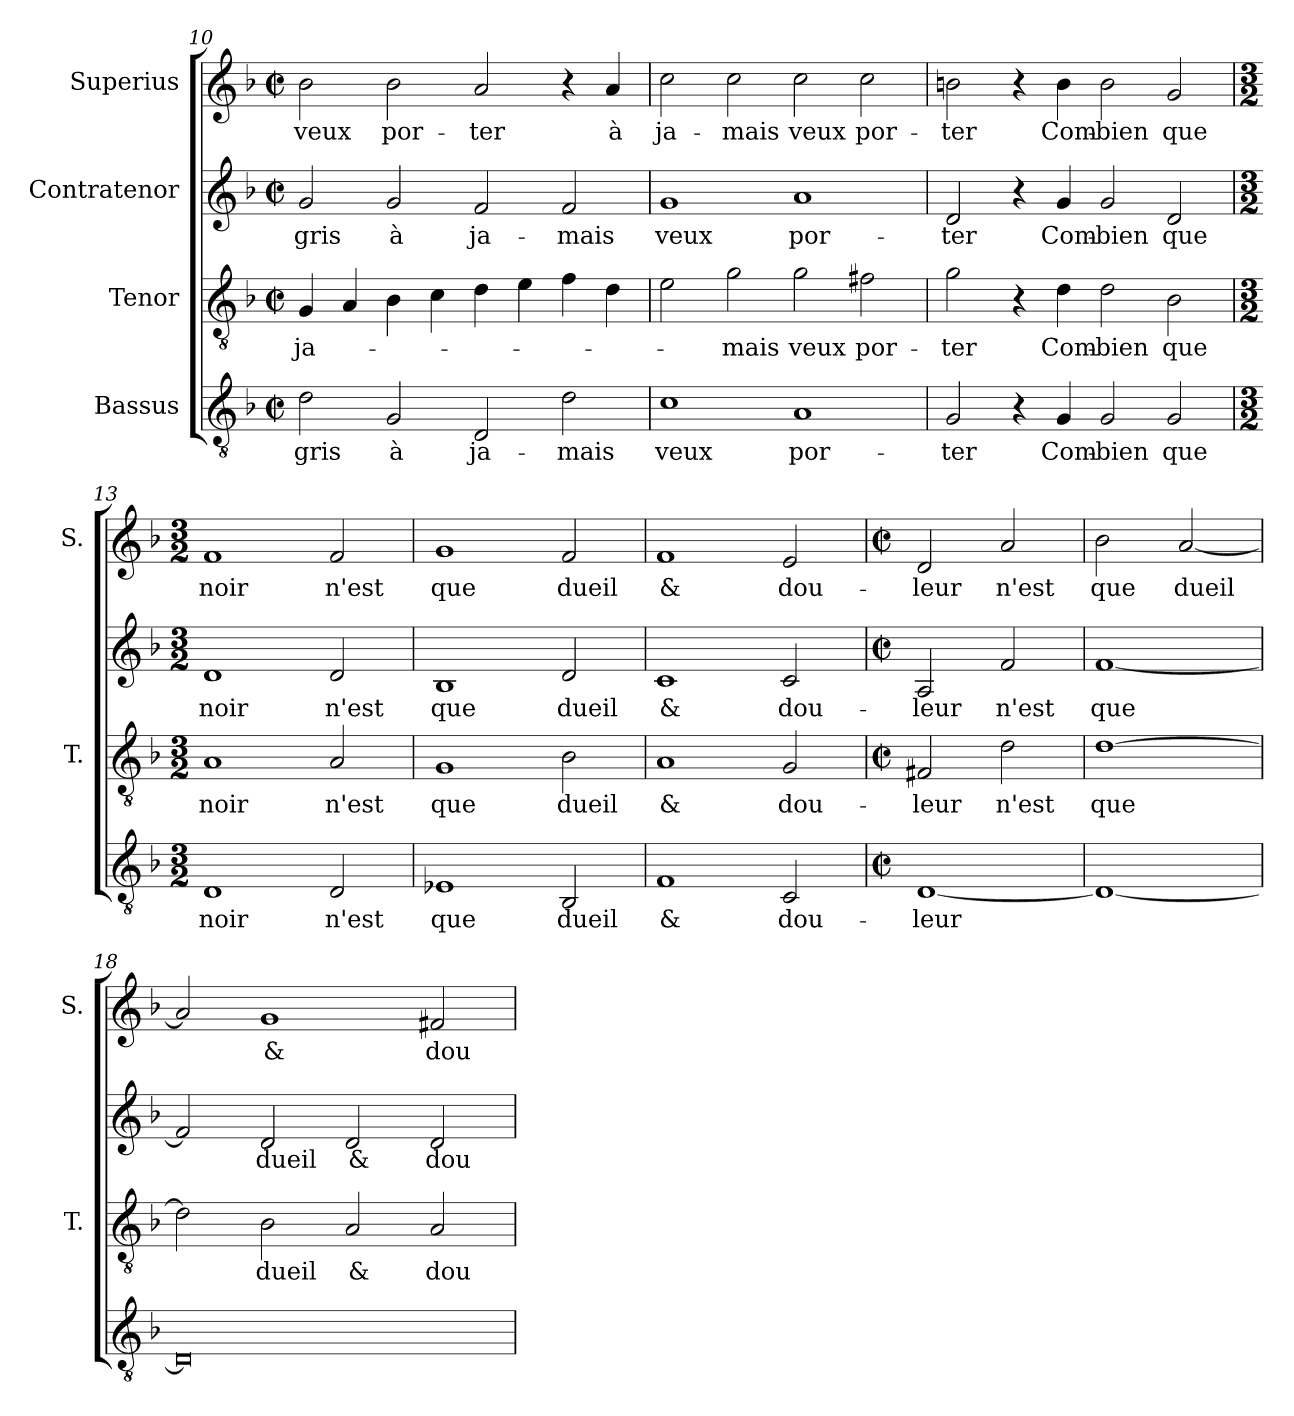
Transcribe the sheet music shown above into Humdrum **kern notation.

**kern	**text	**kern	**text	**kern	**text	**kern	**text
*part4	*part4	*part3	*part3	*part2	*part2	*part1	*part1
*staff4	*staff4	*staff3	*staff3	*staff2	*staff2	*staff1	*staff1
*I"Bassus	*	*I"Tenor	*	*I"Contratenor	*	*I"Superius	*
*	*	*I'T.	*	*	*	*I'S.	*
*clefGv2	*	*clefGv2	*	*clefG2	*	*clefG2	*
*k[b-]	*	*k[b-]	*	*k[b-]	*	*k[b-]	*
*F:	*	*F:	*	*F:	*	*F:	*
*M2/2	*	*M2/2	*	*M2/2	*	*M2/2	*
*met(c|)	*	*met(c|)	*	*met(c|)	*	*met(c|)	*
=10	=10	=10	=10	=10	=10	=10	=10
2d\	gris	4G/	ja-	2g/	gris	2b-\	veux
.	.	4A/	.	.	.	.	.
2G/	à	4B-\	.	2g/	à	2b-\	por-
.	.	4c\	.	.	.	.	.
2D/	ja-	4d\	.	2f/	ja-	2a/	-ter
.	.	4e\	.	.	.	.	.
2d\	-mais	4f\	.	2f/	-mais	4r	.
.	.	4d\	.	.	.	4a/	à
!!LO:LB:g=z
=11	=11	=11	=11	=11	=11	=11	=11
1c\	veux	2e\	.	1g/	veux	2cc\	ja-
.	.	2g\	-mais	.	.	2cc\	-mais
1A/	por-	2g\	veux	1a/	por-	2cc\	veux
.	.	2f#X\	por-	.	.	2cc\	por-
=12	=12	=12	=12	=12	=12	=12	=12
2G/	-ter	2g\	-ter	2d/	-ter	2bn\	-ter
4r	.	4r	.	4r	.	4r	.
4G/	Com-	4d\	Com-	4g/	Com-	4b\	Com-
2G/	-bien	2d\	-bien	2g/	-bien	2b\	-bien
2G/	que	2B-\	que	2d/	que	2g/	que
=13	=13	=13	=13	=13	=13	=13	=13
*M3/2	*	*M3/2	*	*M3/2	*	*M3/2	*
1D/	noir	1A/	noir	1d/	noir	1f/	noir
2D/	n'est	2A/	n'est	2d/	n'est	2f/	n'est
=14	=14	=14	=14	=14	=14	=14	=14
1E-X/	que	1G/	que	1B-/	que	1g/	que
2BB-/	dueil	2B-\	dueil	2d/	dueil	2f/	dueil
=15	=15	=15	=15	=15	=15	=15	=15
1F/	&	1A/	&	1c/	&	1f/	&
2C/	dou-	2G/	dou-	2c/	dou-	2e/	dou-
=16	=16	=16	=16	=16	=16	=16	=16
*M2/2	*	*M2/2	*	*M2/2	*	*M2/2	*
*met(c|)	*	*met(c|)	*	*met(c|)	*	*met(c|)	*
[1D/	-leur	2F#X/	-leur	2A/	-leur	2d/	-leur
.	.	2d\	n'est	2f/	n'est	2a/	n'est
=17	=17	=17	=17	=17	=17	=17	=17
1D/_	.	[1d\	que	[1f/	que	2b-\	que
.	.	.	.	.	.	[2a/	dueil
!!LO:PB:g=z
=18	=18	=18	=18	=18	=18	=18	=18
0D/]	.	2d\]	.	2f/]	.	2a/]	.
.	.	2B-\	dueil	2d/	dueil	1g/	&
.	.	2A/	&	2d/	&	.	.
.	.	2A/	dou-	2d/	dou-	2f#X/	dou-
=	=	=	=	=	=	=	=
*-	*-	*-	*-	*-	*-	*-	*-
